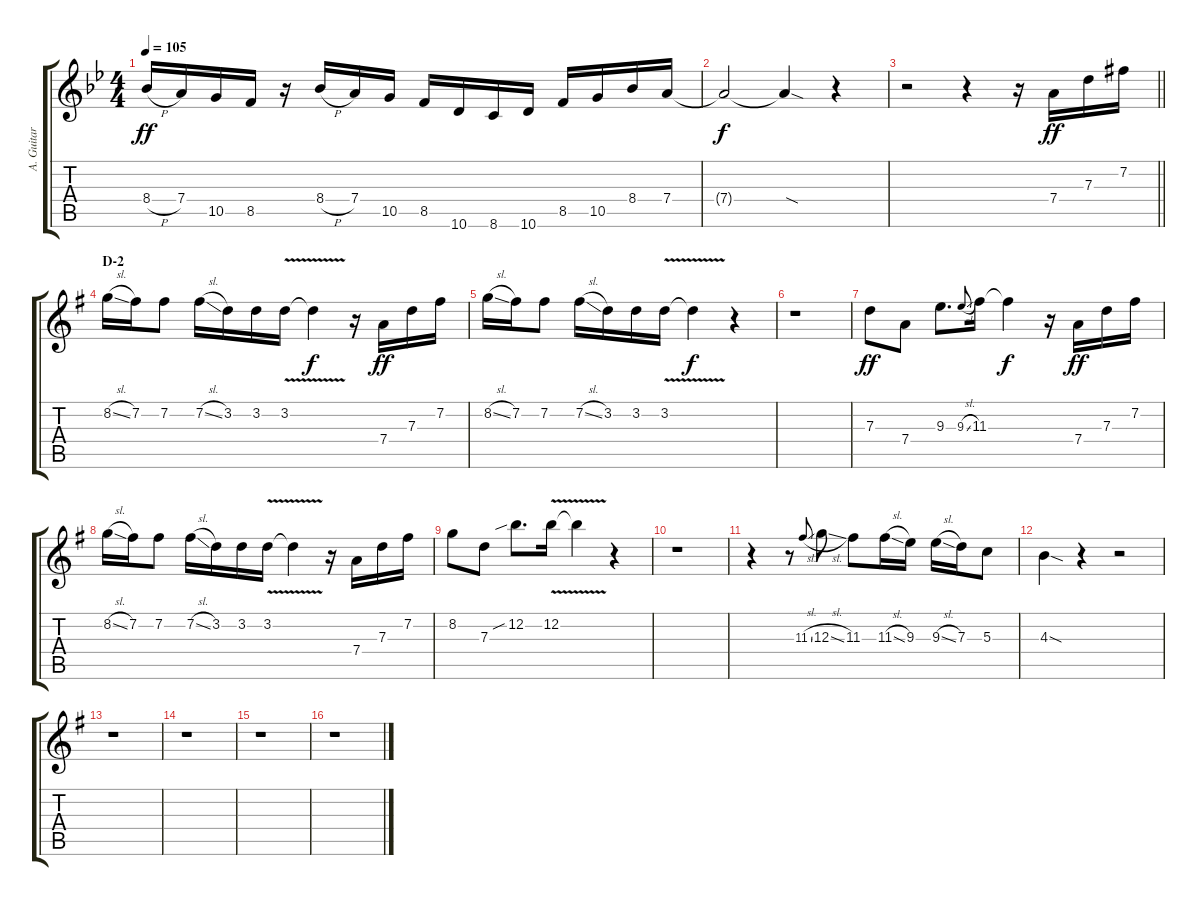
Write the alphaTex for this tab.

\track ("A. Guitar II" "A. Guitar ") {instrument acousticguitarsteel}
\staff {score tabs}
\tuning (E4 B3 G3 D3 A2 E2) {hide}
\ts (4 4)
\tempo 105
\clef g2
\ks bb
8.4{h}.16{dy ff} 7.4.16 10.5.16 8.5.16 r.16 8.4{h}.16 7.4.16 10.5.16 8.5.16 10.6.16 8.6.16 10.6.16 8.5.16 10.5.16 8.4.16 7.4.16 |
7.4{t}.2{dy f} 7.4{sod t}.4 r.4 |
\barLineRight lightlight
r.2 r.4 r.16 7.4.16{dy ff} 7.3.16 7.2{acc #}.16 |
\section ("" "D-2")
\ks g
8.2{sl}.16 7.2.16 7.2.8 7.2{sl}.16 3.2.16 3.2.16 3.2{v}.16 3.2{t}.4{dy f} r.16 7.4.16{dy ff} 7.3.16 7.2.16 |
8.2{sl}.16 7.2.16 7.2.8 7.2{sl}.16 3.2.16 3.2.16 3.2{v}.16 3.2{t}.4{dy f} r.4 |
r.1 |
7.3.8{dy ff} 7.4.8 9.3.8{d} 9.3{sl}.8{gr onbeat} 11.3.16 11.3{t}.4{dy f} r.16 7.4.16{dy ff} 7.3.16 7.2.16 |
8.2{sl}.16 7.2.16 7.2.8 7.2{sl}.16 3.2.16 3.2.16 3.2{v}.16 3.2{t}.4 r.16 7.4.16 7.3.16 7.2.16 |
8.2.8 7.3.8 12.2{sib}.8{d} 12.2{v}.16 12.2{t}.4 r.4 |
r.1 |
r.4 r.8 11.3{sl}.8{gr onbeat} 12.3{sl}.8 11.3.8 11.3{sl}.16 9.3.16 9.3{sl}.16 7.3.16 5.3.8 |
4.3{sod}.4 r.4 r.2 |
r.1 |
r.1 |
r.1 |
r.1
